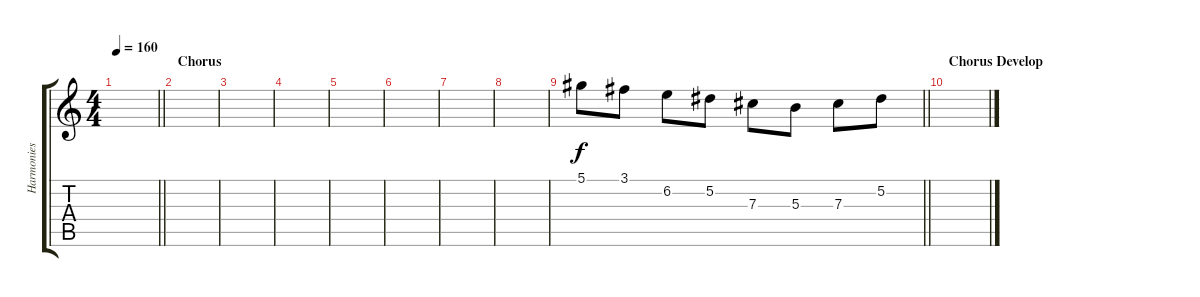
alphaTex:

\track ("Harmonies" "Harmonies") {instrument distortionguitar}
\staff {score tabs}
\tuning (Eb4 Bb3 Gb3 Db3 Ab2 Db2) {hide}
\ts (4 4)
\tempo 160
\clef g2
\barLineRight lightlight
\ks c
|
\section ("" "Chorus")
|
|
|
|
|
|
|
\barLineRight lightlight
5.1.8 3.1.8 6.2.8 5.2.8 7.3.8 5.3.8 7.3.8 5.2.8 |
\section ("" "Chorus Develop")
